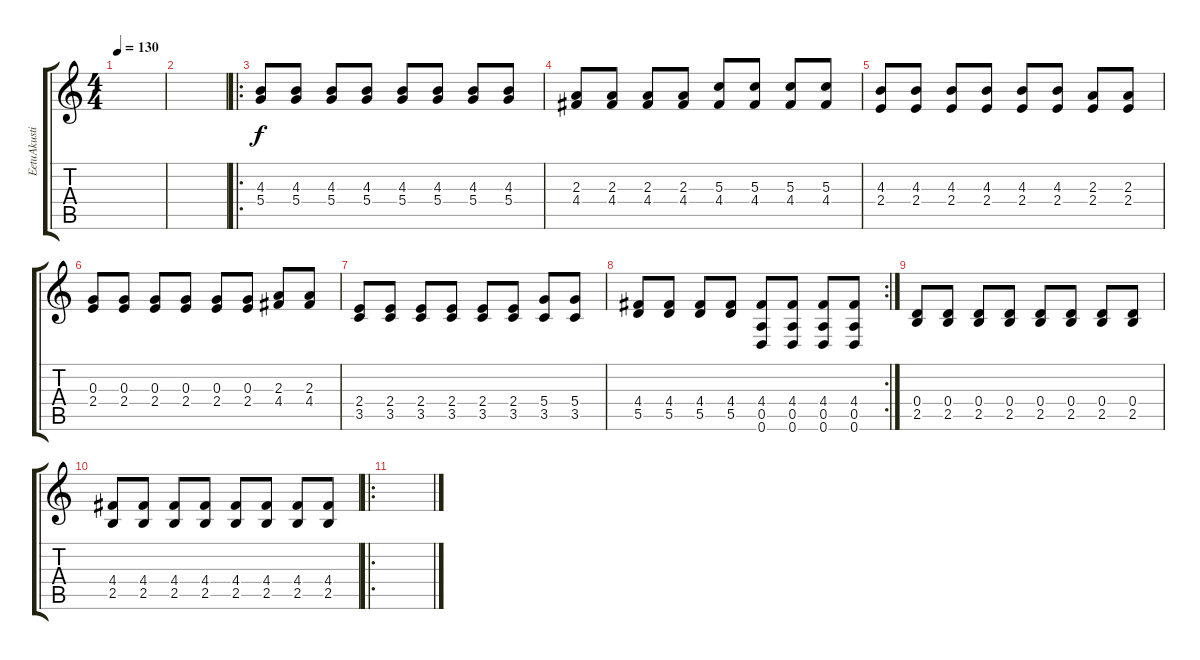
\track ("EetuAkustinen" "EetuAkusti") {instrument acousticguitarnylon}
\staff {score tabs}
\tuning (E4 B3 G3 D3 A2 D2) {hide}
\ts (4 4)
\tempo 130
\clef g2
\ks c
|
|
\ro
(4.3 5.4).8 (4.3 5.4).8 (4.3 5.4).8 (4.3 5.4).8 (4.3 5.4).8 (4.3 5.4).8 (4.3 5.4).8 (4.3 5.4).8 |
(2.3 4.4).8 (2.3 4.4).8 (2.3 4.4).8 (2.3 4.4).8 (5.3 4.4).8 (5.3 4.4).8 (5.3 4.4).8 (5.3 4.4).8 |
(4.3 2.4).8 (4.3 2.4).8 (4.3 2.4).8 (4.3 2.4).8 (4.3 2.4).8 (4.3 2.4).8 (2.3 2.4).8 (2.3 2.4).8 |
(0.3 2.4).8 (0.3 2.4).8 (0.3 2.4).8 (0.3 2.4).8 (0.3 2.4).8 (0.3 2.4).8 (2.3 4.4).8 (2.3 4.4).8 |
(2.4 3.5).8 (2.4 3.5).8 (2.4 3.5).8 (2.4 3.5).8 (2.4 3.5).8 (2.4 3.5).8 (5.4 3.5).8 (5.4 3.5).8 |
\rc 2
(4.4 5.5).8 (4.4 5.5).8 (4.4 5.5).8 (4.4 5.5).8 (4.4 0.5 0.6).8 (4.4 0.5 0.6).8 (4.4 0.5 0.6).8 (4.4 0.5 0.6).8 |
(0.4 2.5).8 (0.4 2.5).8 (0.4 2.5).8 (0.4 2.5).8 (0.4 2.5).8 (0.4 2.5).8 (0.4 2.5).8 (0.4 2.5).8 |
(4.4 2.5).8 (4.4 2.5).8 (4.4 2.5).8 (4.4 2.5).8 (4.4 2.5).8 (4.4 2.5).8 (4.4 2.5).8 (4.4 2.5).8 |
\ro
